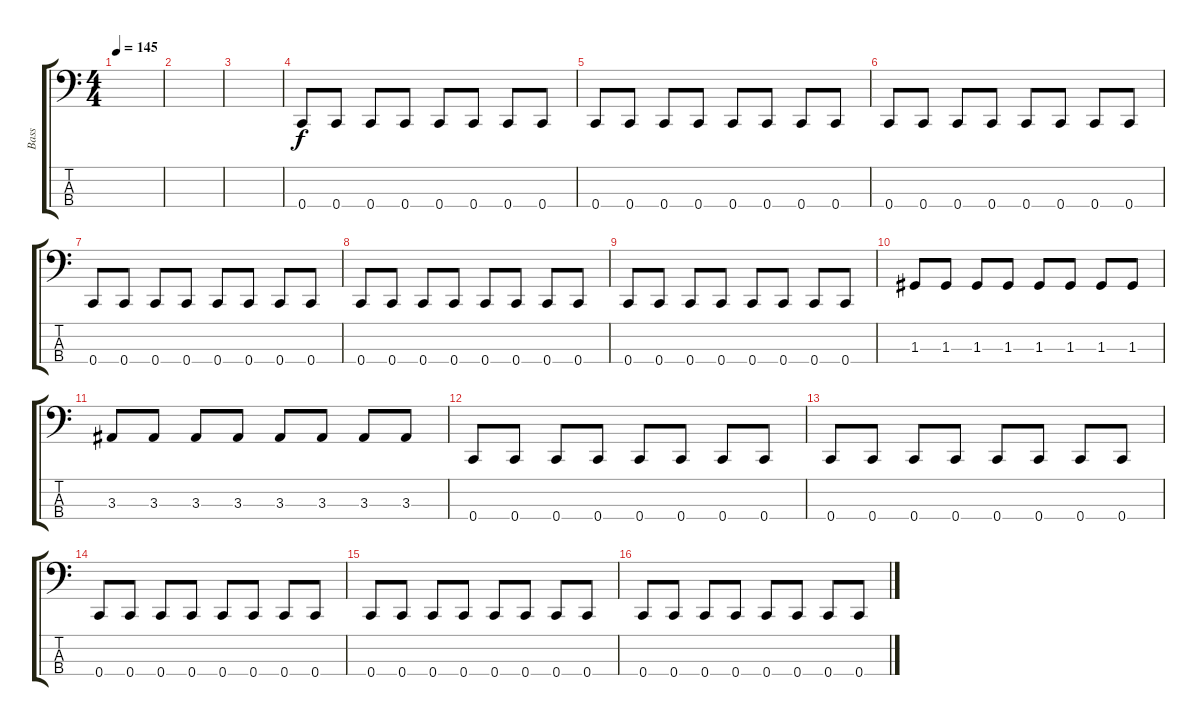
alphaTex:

\track ("Bass" "Bass") {instrument electricbassfinger}
\staff {score tabs}
\tuning (F2 C2 G1 C1) {hide}
\ts (4 4)
\tempo 145
\clef f4
\ks c
|
|
|
0.4.8{volume 14} 0.4.8 0.4.8 0.4.8 0.4.8 0.4.8 0.4.8 0.4.8 |
0.4.8 0.4.8 0.4.8 0.4.8 0.4.8 0.4.8 0.4.8 0.4.8 |
0.4.8 0.4.8 0.4.8 0.4.8 0.4.8 0.4.8 0.4.8 0.4.8 |
0.4.8 0.4.8 0.4.8 0.4.8 0.4.8 0.4.8 0.4.8 0.4.8 |
0.4.8 0.4.8 0.4.8 0.4.8 0.4.8 0.4.8 0.4.8 0.4.8 |
0.4.8 0.4.8 0.4.8 0.4.8 0.4.8 0.4.8 0.4.8 0.4.8 |
1.3.8 1.3.8 1.3.8 1.3.8 1.3.8 1.3.8 1.3.8 1.3.8 |
3.3.8 3.3.8 3.3.8 3.3.8 3.3.8 3.3.8 3.3.8 3.3.8 |
0.4.8 0.4.8 0.4.8 0.4.8 0.4.8 0.4.8 0.4.8 0.4.8 |
0.4.8 0.4.8 0.4.8 0.4.8 0.4.8 0.4.8 0.4.8 0.4.8 |
0.4.8 0.4.8 0.4.8 0.4.8 0.4.8 0.4.8 0.4.8 0.4.8 |
0.4.8 0.4.8 0.4.8 0.4.8 0.4.8 0.4.8 0.4.8 0.4.8 |
0.4.8 0.4.8 0.4.8 0.4.8 0.4.8 0.4.8 0.4.8 0.4.8
